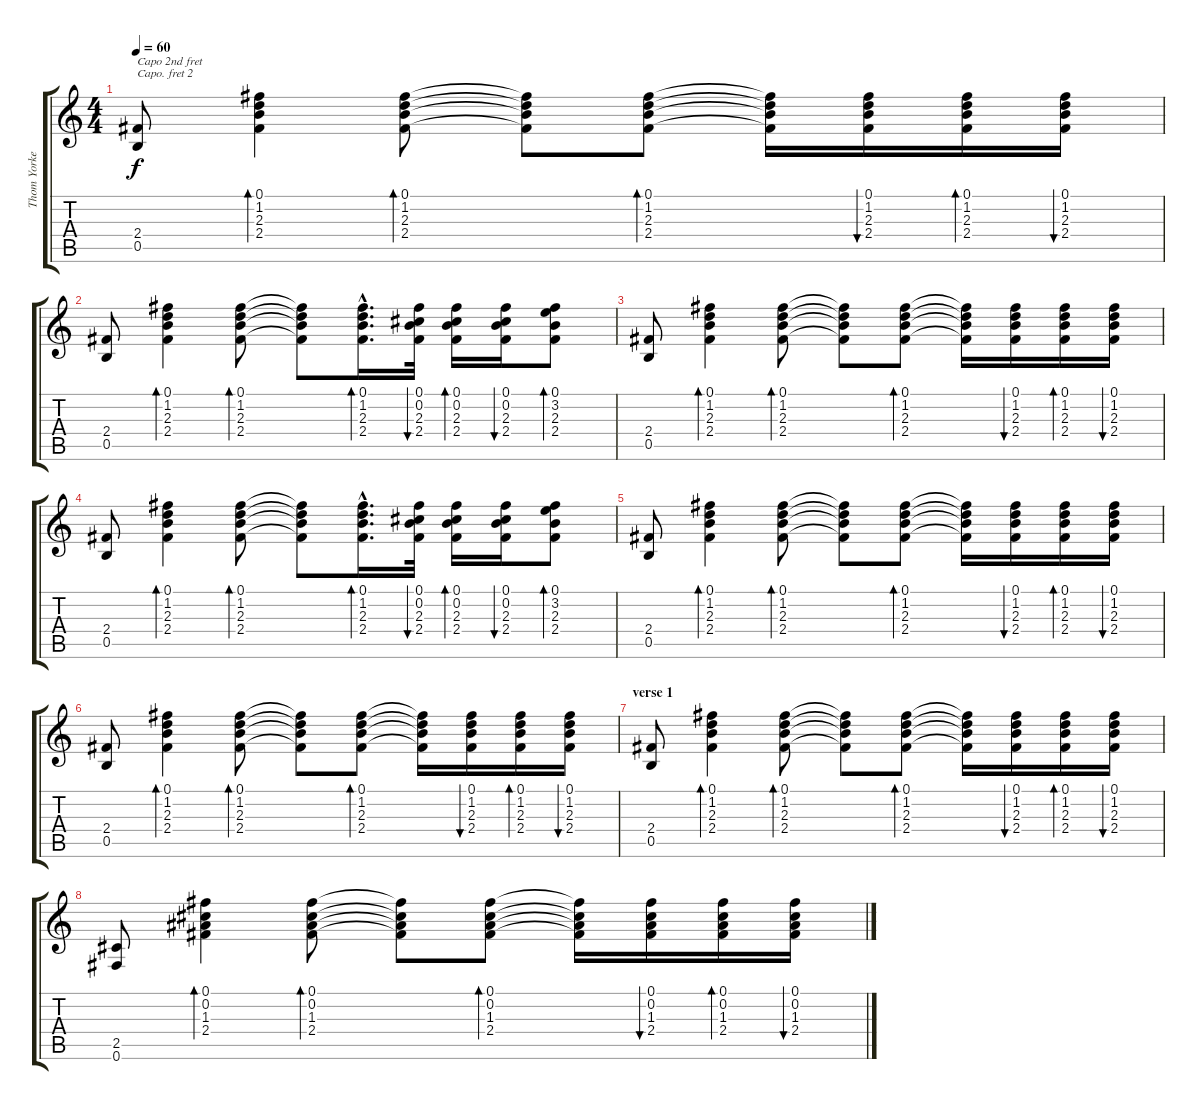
\track ("Thom Yorke" "Thom Yorke") {instrument acousticguitarsteel}
\staff {score tabs}
\capo 2
\tuning (E4 B3 G3 D3 A2 E2) {hide}
\ts (4 4)
\tempo 60
\clef g2
\ks c
(2.4 0.5).8{txt "Capo 2nd fret" dy f instrument acousticguitarsteel} (0.1 1.2 2.3 2.4).4{bd 30} (0.1 1.2 2.3 2.4).8{bd 30} (0.1{t} 1.2{t} 2.3{t} 2.4{t}).8 (0.1 1.2 2.3 2.4).8{bd 30} (0.1{t} 1.2{t} 2.3{t} 2.4{t}).16 (0.1 1.2 2.3 2.4).16{bu 30} (0.1 1.2 2.3 2.4).16{bd 30} (0.1 1.2 2.3 2.4).16{bu 30} |
(2.4 0.5).8 (0.1 1.2 2.3 2.4).4{bd 30} (0.1 1.2 2.3 2.4).8{bd 30} (0.1{t} 1.2{t} 2.3{t} 2.4{t}).8 (0.1{hac} 1.2{hac} 2.3{hac} 2.4{hac}).16{d bd 30} (0.1 0.2 2.3 2.4).32{bu 30} (0.1 0.2 2.3 2.4).16{bd 30} (0.1 0.2 2.3 2.4).16{bu 30} (0.1 3.2 2.3 2.4).8{bd 30} |
(2.4 0.5).8 (0.1 1.2 2.3 2.4).4{bd 30} (0.1 1.2 2.3 2.4).8{bd 30} (0.1{t} 1.2{t} 2.3{t} 2.4{t}).8 (0.1 1.2 2.3 2.4).8{bd 30} (0.1{t} 1.2{t} 2.3{t} 2.4{t}).16 (0.1 1.2 2.3 2.4).16{bu 30} (0.1 1.2 2.3 2.4).16{bd 30} (0.1 1.2 2.3 2.4).16{bu 30} |
(2.4 0.5).8 (0.1 1.2 2.3 2.4).4{bd 30} (0.1 1.2 2.3 2.4).8{bd 30} (0.1{t} 1.2{t} 2.3{t} 2.4{t}).8 (0.1{hac} 1.2{hac} 2.3{hac} 2.4{hac}).16{d bd 30} (0.1 0.2 2.3 2.4).32{bu 30} (0.1 0.2 2.3 2.4).16{bd 30} (0.1 0.2 2.3 2.4).16{bu 30} (0.1 3.2 2.3 2.4).8{bd 30} |
(2.4 0.5).8 (0.1 1.2 2.3 2.4).4{bd 30} (0.1 1.2 2.3 2.4).8{bd 30} (0.1{t} 1.2{t} 2.3{t} 2.4{t}).8 (0.1 1.2 2.3 2.4).8{bd 30} (0.1{t} 1.2{t} 2.3{t} 2.4{t}).16 (0.1 1.2 2.3 2.4).16{bu 30} (0.1 1.2 2.3 2.4).16{bd 30} (0.1 1.2 2.3 2.4).16{bu 30} |
(2.4 0.5).8 (0.1 1.2 2.3 2.4).4{bd 30} (0.1 1.2 2.3 2.4).8{bd 30} (0.1{t} 1.2{t} 2.3{t} 2.4{t}).8 (0.1 1.2 2.3 2.4).8{bd 30} (0.1{t} 1.2{t} 2.3{t} 2.4{t}).16 (0.1 1.2 2.3 2.4).16{bu 30} (0.1 1.2 2.3 2.4).16{bd 30} (0.1 1.2 2.3 2.4).16{bu 30} |
\section ("" "verse 1")
(2.4 0.5).8 (0.1 1.2 2.3 2.4).4{bd 30} (0.1 1.2 2.3 2.4).8{bd 30} (0.1{t} 1.2{t} 2.3{t} 2.4{t}).8 (0.1 1.2 2.3 2.4).8{bd 30} (0.1{t} 1.2{t} 2.3{t} 2.4{t}).16 (0.1 1.2 2.3 2.4).16{bu 30} (0.1 1.2 2.3 2.4).16{bd 30} (0.1 1.2 2.3 2.4).16{bu 30} |
(2.5 0.6).8 (0.1 0.2 1.3 2.4).4{bd 30} (0.1 0.2 1.3 2.4).8{bd 30} (0.1{t} 0.2{t} 1.3{t} 2.4{t}).8 (0.1 0.2 1.3 2.4).8{bd 30} (0.1{t} 0.2{t} 1.3{t} 2.4{t}).16 (0.1 0.2 1.3 2.4).16{bu 30} (0.1 0.2 1.3 2.4).16{bd 30} (0.1 0.2 1.3 2.4).16{bu 30}
